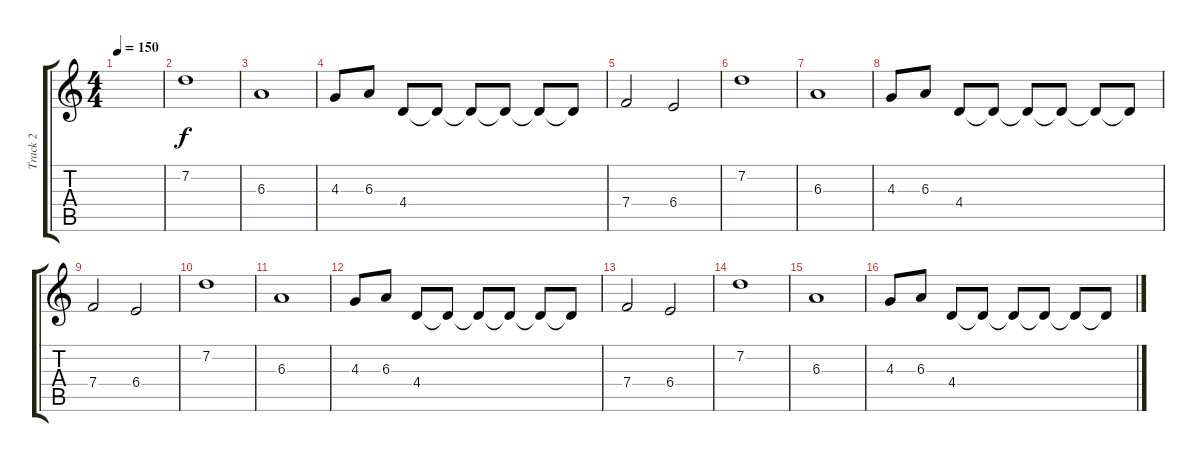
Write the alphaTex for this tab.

\track ("Track 2" "Track 2") {instrument distortionguitar}
\staff {score tabs}
\tuning (C4 G3 Eb3 Bb2 F2 C2) {hide}
\ts (4 4)
\tempo 150
\clef g2
\ks c
|
7.2.1 |
6.3.1 |
4.3.8 6.3.8 4.4.8 4.4{t}.8 4.4{t}.8 4.4{t}.8 4.4{t}.8 4.4{t}.8 |
7.4.2 6.4.2 |
7.2.1 |
6.3.1 |
4.3.8 6.3.8 4.4.8 4.4{t}.8 4.4{t}.8 4.4{t}.8 4.4{t}.8 4.4{t}.8 |
7.4.2 6.4.2 |
7.2.1 |
6.3.1 |
4.3.8 6.3.8 4.4.8 4.4{t}.8 4.4{t}.8 4.4{t}.8 4.4{t}.8 4.4{t}.8 |
7.4.2 6.4.2 |
7.2.1 |
6.3.1 |
4.3.8 6.3.8 4.4.8 4.4{t}.8 4.4{t}.8 4.4{t}.8 4.4{t}.8 4.4{t}.8
